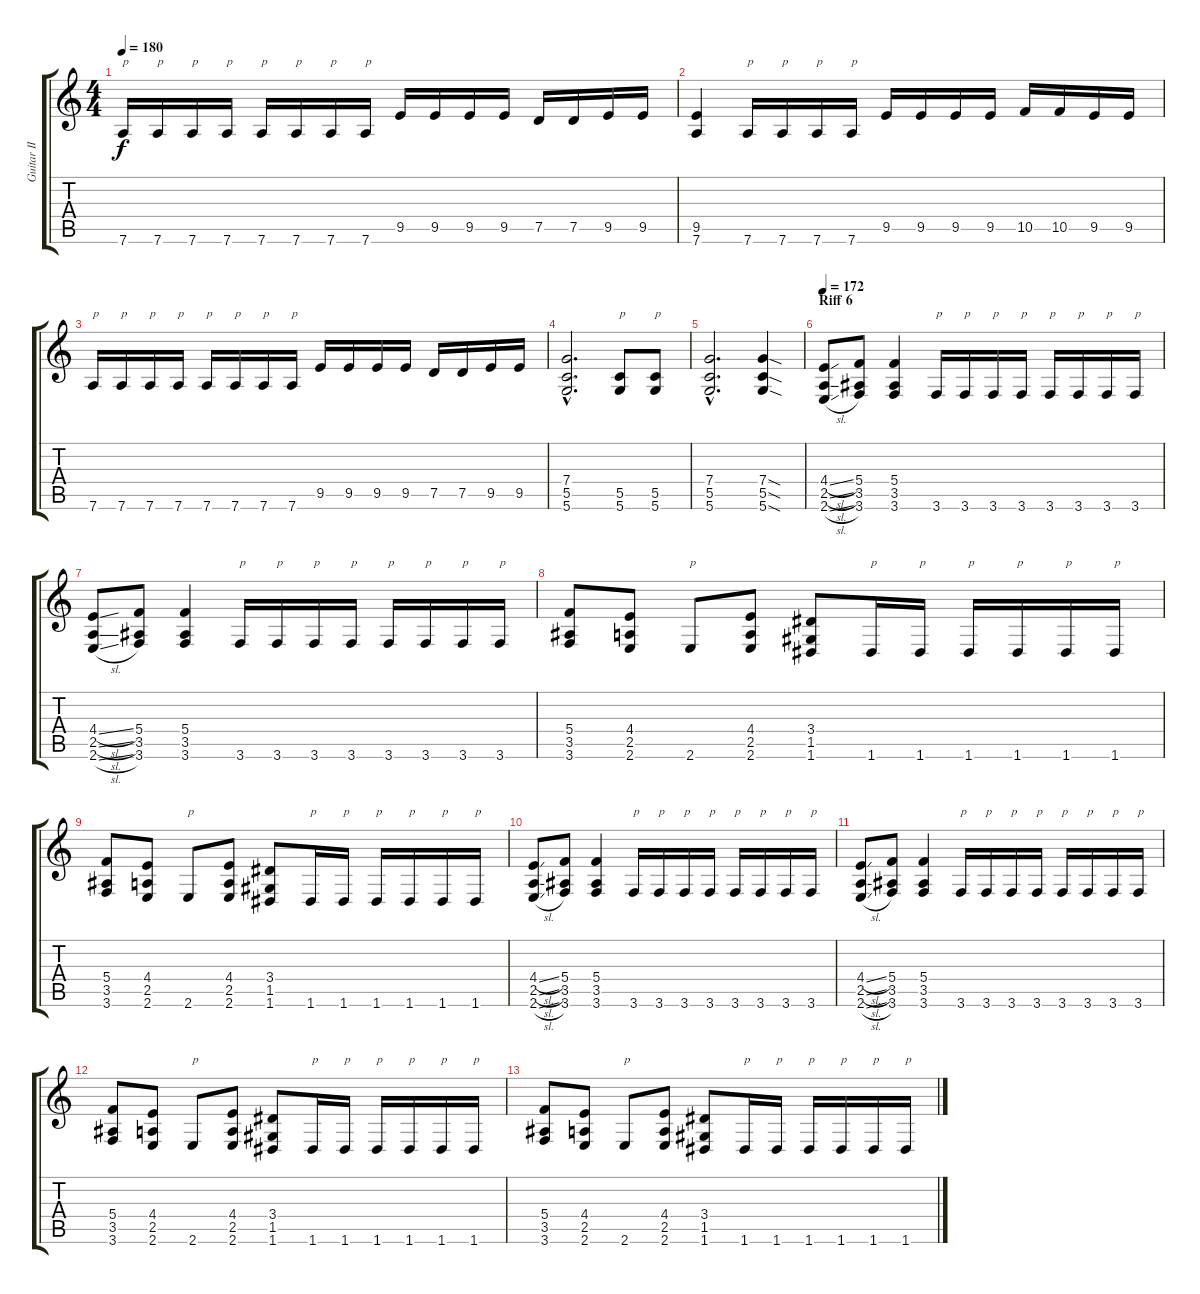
\track ("Guitar II" "Guitar II") {instrument distortionguitar}
\staff {score tabs}
\tuning (D4 A3 F3 C3 G2 D2) {hide}
\ts (4 4)
\tempo 180
\clef g2
\ks c
7.6.16{txt "p" dy f} 7.6.16{txt "p"} 7.6.16{txt "p"} 7.6.16{txt "p"} 7.6.16{txt "p"} 7.6.16{txt "p"} 7.6.16{txt "p"} 7.6.16{txt "p"} 9.5.16 9.5.16 9.5.16 9.5.16 7.5.16 7.5.16 9.5.16 9.5.16 |
(9.5 7.6).4 7.6.16{txt "p"} 7.6.16{txt "p"} 7.6.16{txt "p"} 7.6.16{txt "p"} 9.5.16 9.5.16 9.5.16 9.5.16 10.5.16 10.5.16 9.5.16 9.5.16 |
7.6.16{txt "p"} 7.6.16{txt "p"} 7.6.16{txt "p"} 7.6.16{txt "p"} 7.6.16{txt "p"} 7.6.16{txt "p"} 7.6.16{txt "p"} 7.6.16{txt "p"} 9.5.16 9.5.16 9.5.16 9.5.16 7.5.16 7.5.16 9.5.16 9.5.16 |
(7.4{hac} 5.5{hac} 5.6{hac}).2{d} (5.5 5.6).8{txt "p"} (5.5 5.6).8{txt "p"} |
(7.4{hac} 5.5{hac} 5.6{hac}).2{d} (7.4{sod} 5.5{sod} 5.6{sod}).4 |
\section ("" "Riff 6")
\tempo 172
(4.4{sl} 2.5{sl} 2.6{sl}).8 (5.4 3.5 3.6).8 (5.4 3.5 3.6).4 3.6.16{txt "p"} 3.6.16{txt "p"} 3.6.16{txt "p"} 3.6.16{txt "p"} 3.6.16{txt "p"} 3.6.16{txt "p"} 3.6.16{txt "p"} 3.6.16{txt "p"} |
(4.4{sl} 2.5{sl} 2.6{sl}).8 (5.4 3.5 3.6).8 (5.4 3.5 3.6).4 3.6.16{txt "p"} 3.6.16{txt "p"} 3.6.16{txt "p"} 3.6.16{txt "p"} 3.6.16{txt "p"} 3.6.16{txt "p"} 3.6.16{txt "p"} 3.6.16{txt "p"} |
(5.4 3.5 3.6).8 (4.4 2.5 2.6).8 2.6.8{txt "p"} (4.4 2.5 2.6).8 (3.4 1.5 1.6).8 1.6.16{txt "p"} 1.6.16{txt "p"} 1.6.16{txt "p"} 1.6.16{txt "p"} 1.6.16{txt "p"} 1.6.16{txt "p"} |
(5.4 3.5 3.6).8 (4.4 2.5 2.6).8 2.6.8{txt "p"} (4.4 2.5 2.6).8 (3.4 1.5 1.6).8 1.6.16{txt "p"} 1.6.16{txt "p"} 1.6.16{txt "p"} 1.6.16{txt "p"} 1.6.16{txt "p"} 1.6.16{txt "p"} |
(4.4{sl} 2.5{sl} 2.6{sl}).8 (5.4 3.5 3.6).8 (5.4 3.5 3.6).4 3.6.16{txt "p"} 3.6.16{txt "p"} 3.6.16{txt "p"} 3.6.16{txt "p"} 3.6.16{txt "p"} 3.6.16{txt "p"} 3.6.16{txt "p"} 3.6.16{txt "p"} |
(4.4{sl} 2.5{sl} 2.6{sl}).8 (5.4 3.5 3.6).8 (5.4 3.5 3.6).4 3.6.16{txt "p"} 3.6.16{txt "p"} 3.6.16{txt "p"} 3.6.16{txt "p"} 3.6.16{txt "p"} 3.6.16{txt "p"} 3.6.16{txt "p"} 3.6.16{txt "p"} |
(5.4 3.5 3.6).8 (4.4 2.5 2.6).8 2.6.8{txt "p"} (4.4 2.5 2.6).8 (3.4 1.5 1.6).8 1.6.16{txt "p"} 1.6.16{txt "p"} 1.6.16{txt "p"} 1.6.16{txt "p"} 1.6.16{txt "p"} 1.6.16{txt "p"} |
(5.4 3.5 3.6).8 (4.4 2.5 2.6).8 2.6.8{txt "p"} (4.4 2.5 2.6).8 (3.4 1.5 1.6).8 1.6.16{txt "p"} 1.6.16{txt "p"} 1.6.16{txt "p"} 1.6.16{txt "p"} 1.6.16{txt "p"} 1.6.16{txt "p"}
